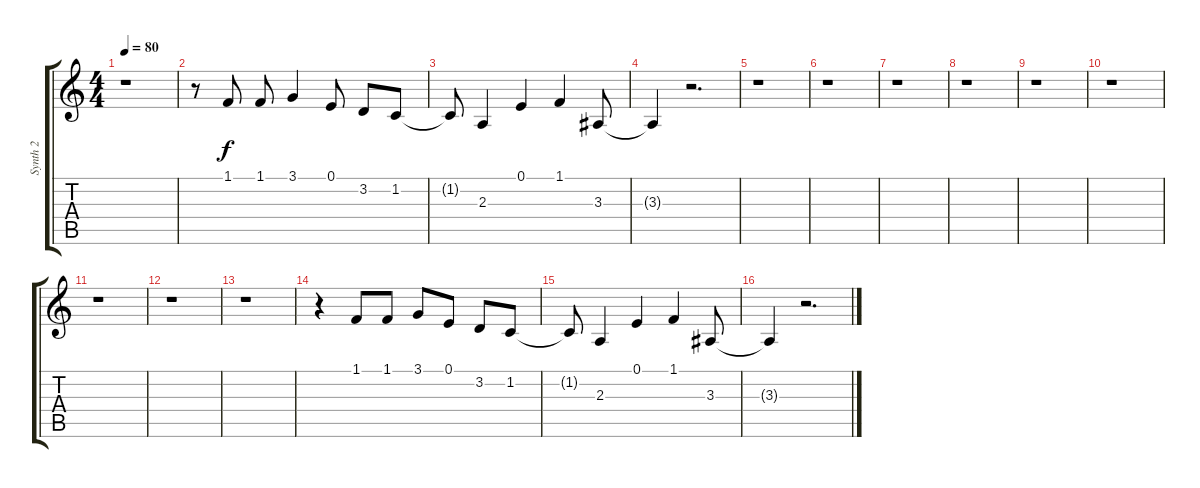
\track ("Synth 2" "Synth 2") {instrument stringensemble1}
\staff {score tabs}
\tuning (E4 B3 G3 D3 A2 E2) {hide}
\ts (4 4)
\tempo 80
\clef g2
\ks c
r.1{dy f} |
r.8 1.1.8 1.1.8 3.1.4 0.1.8 3.2.8 1.2.8 |
1.2{t}.8 2.3.4 0.1.4 1.1.4 3.3.8 |
3.3{t}.4 r.2{d} |
r.1 |
r.1 |
r.1 |
r.1 |
r.1 |
r.1 |
r.1 |
r.1 |
r.1 |
r.4 1.1.8 1.1.8 3.1.8 0.1.8 3.2.8 1.2.8 |
1.2{t}.8 2.3.4 0.1.4 1.1.4 3.3.8 |
3.3{t}.4 r.2{d}
